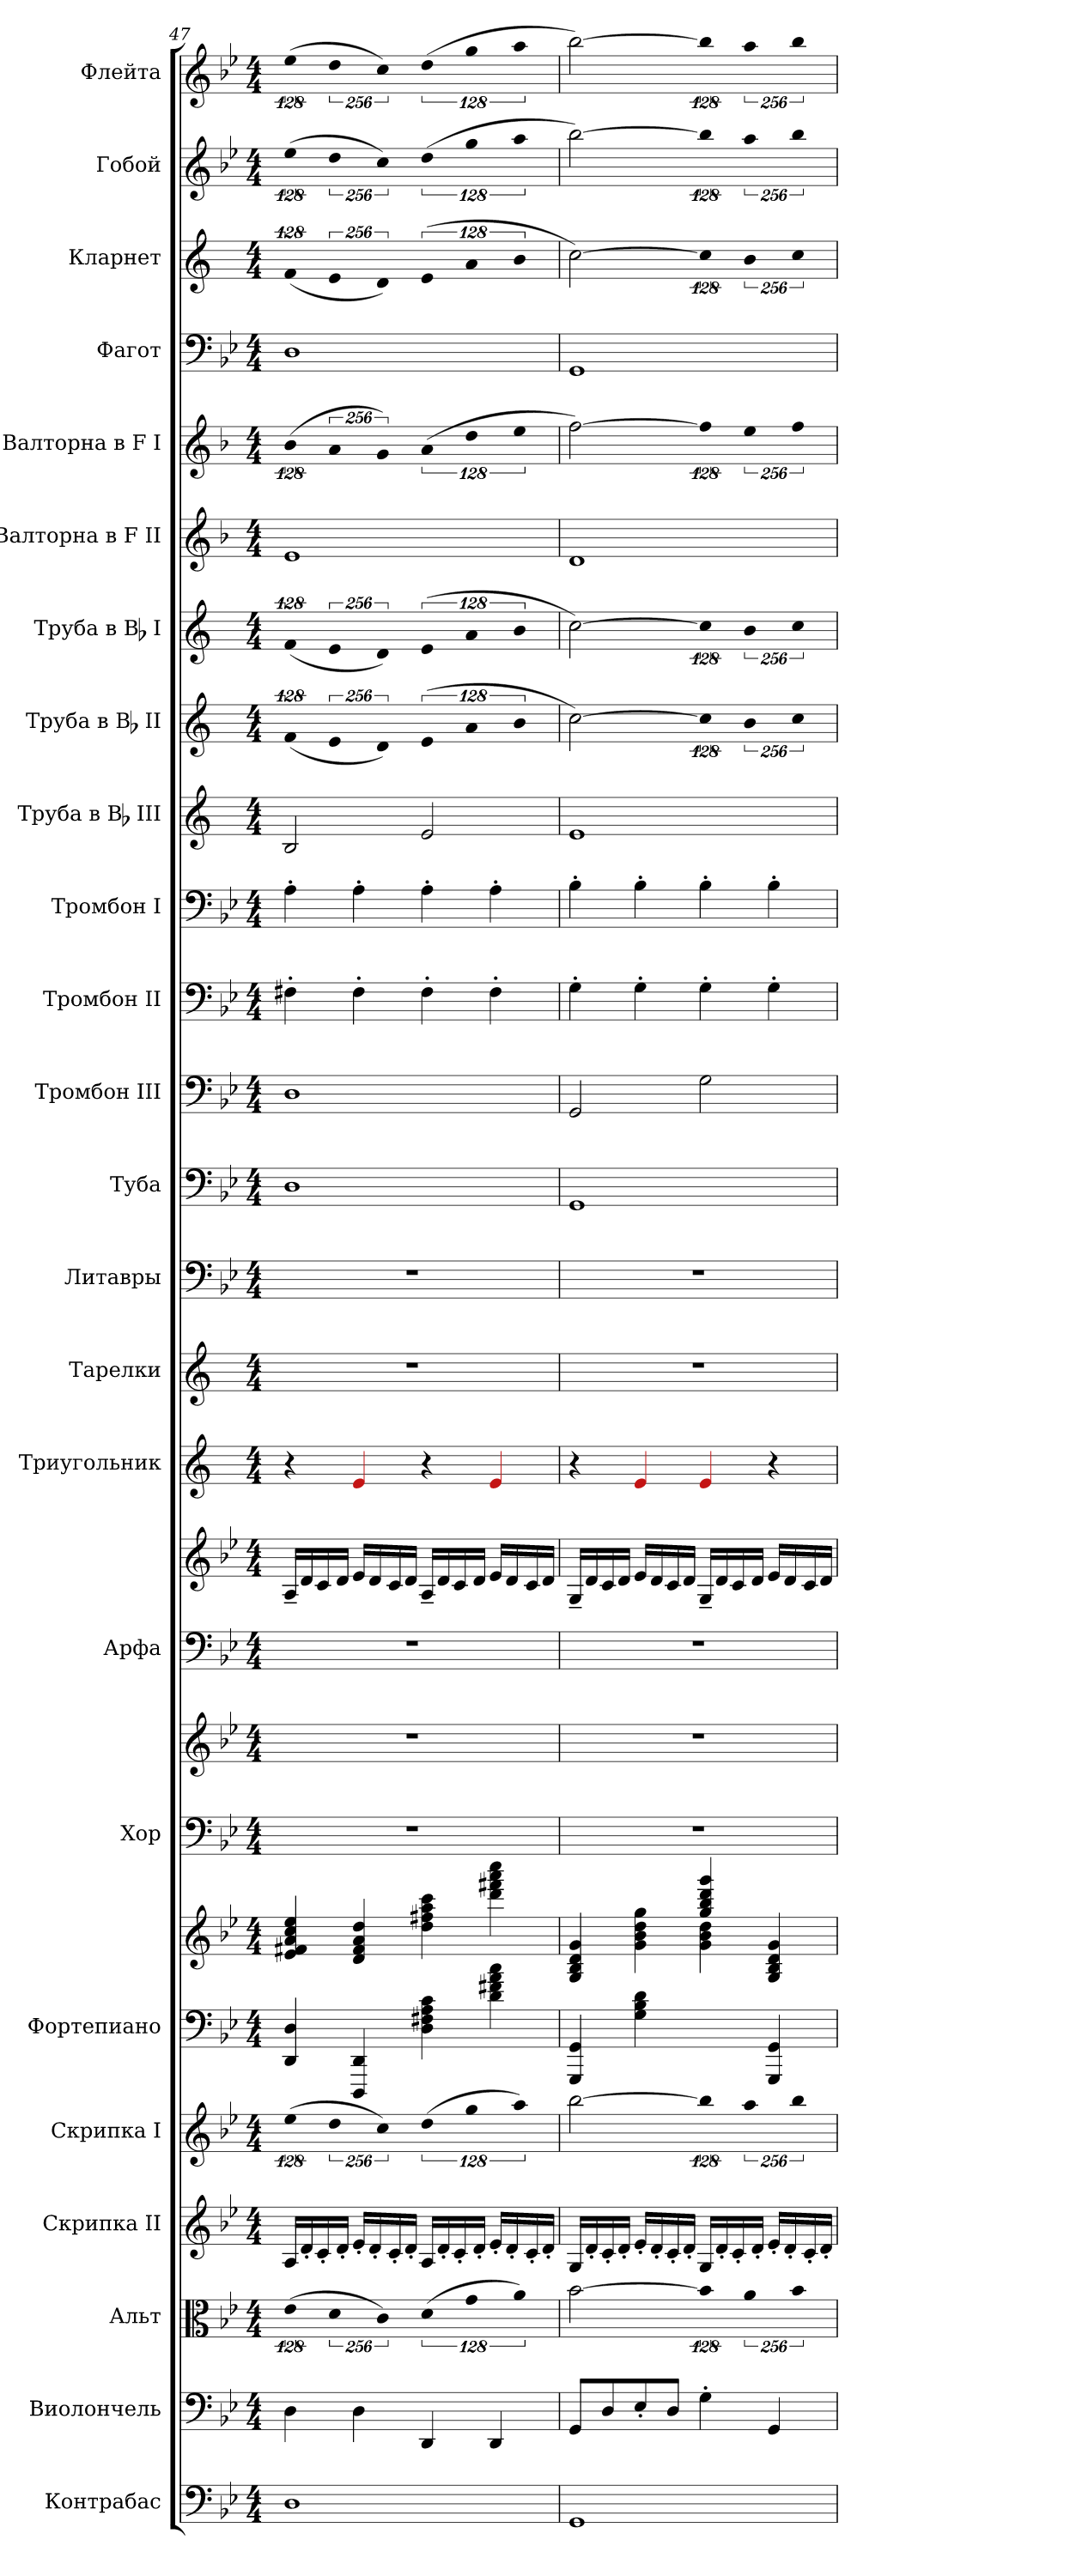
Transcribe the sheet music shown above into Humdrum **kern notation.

**kern	**kern	**kern	**kern	**kern	**kern	**kern	**kern	**kern	**kern	**kern	**kern	**kern	**kern	**kern	**kern	**kern	**kern	**kern	**kern	**kern	**kern	**kern	**kern	**kern	**kern	**kern
*part24	*part23	*part22	*part21	*part20	*part19	*part19	*part18	*part18	*part17	*part17	*part16	*part15	*part14	*part13	*part12	*part11	*part10	*part9	*part8	*part7	*part6	*part5	*part4	*part3	*part2	*part1
*staff27	*staff26	*staff25	*staff24	*staff23	*staff22	*staff21	*staff20	*staff19	*staff18	*staff17	*staff16	*staff15	*staff14	*staff13	*staff12	*staff11	*staff10	*staff9	*staff8	*staff7	*staff6	*staff5	*staff4	*staff3	*staff2	*staff1
*I"Контрабас	*I"Виолончель	*I"Альт	*I"Скрипка II	*I"Скрипка I	*I"Фортепиано	*	*I"Хор	*	*I"Арфа	*	*I"Триугольник	*I"Тарелки	*I"Литавры	*I"Туба	*I"Тромбон III	*I"Тромбон II	*I"Тромбон I	*I"Труба в Bb III	*I"Труба в Bb II	*I"Труба в Bb I	*I"Валторна в F II	*I"Валторна в F I	*I"Фагот	*I"Кларнет	*I"Гобой	*I"Флейта
*	*	*	*	*	*	*	*	*	*	*	*	*	*	*	*I'Тромб. III	*I'Тромб. II	*I'Тромб. I	*I'Тр. III	*I'Тр. II	*I'Тр. I	*I'Валт. II	*I'Влт. I	*	*	*	*
!!LO:PB:g=z
*clefF4	*clefF4	*clefC3	*clefG2	*clefG2	*clefF4	*clefG2	*clefF4	*clefG2	*clefF4	*clefG2	*clefG2	*clefG2	*clefF4	*clefF4	*clefF4	*clefF4	*clefF4	*clefG2	*clefG2	*clefG2	*clefG2	*clefG2	*clefF4	*clefG2	*clefG2	*clefG2
*ITrd7c12	*	*	*	*	*	*	*	*	*	*	*	*	*	*	*	*	*	*ITrd1c2	*ITrd1c2	*ITrd1c2	*ITrd4c7	*ITrd4c7	*	*ITrd1c2	*	*
*k[b-e-]	*k[b-e-]	*k[b-e-]	*k[b-e-]	*k[b-e-]	*k[b-e-]	*k[b-e-]	*k[b-e-]	*k[b-e-]	*k[b-e-]	*k[b-e-]	*k[]	*k[]	*k[b-e-]	*k[b-e-]	*k[b-e-]	*k[b-e-]	*k[b-e-]	*k[b-e-]	*k[b-e-]	*k[b-e-]	*k[b-e-]	*k[b-e-]	*k[b-e-]	*k[b-e-]	*k[b-e-]	*k[b-e-]
*B-:	*B-:	*B-:	*B-:	*B-:	*B-:	*B-:	*B-:	*B-:	*B-:	*B-:	*C:	*C:	*B-:	*B-:	*B-:	*B-:	*B-:	*B-:	*B-:	*B-:	*B-:	*B-:	*B-:	*B-:	*B-:	*B-:
*M4/4	*M4/4	*M4/4	*M4/4	*M4/4	*M4/4	*M4/4	*M4/4	*M4/4	*M4/4	*M4/4	*M4/4	*M4/4	*M4/4	*M4/4	*M4/4	*M4/4	*M4/4	*M4/4	*M4/4	*M4/4	*M4/4	*M4/4	*M4/4	*M4/4	*M4/4	*M4/4
=47	=47	=47	=47	=47	=47	=47	=47	=47	=47	=47	=47	=47	=47	=47	=47	=47	=47	=47	=47	=47	=47	=47	=47	=47	=47	=47
!	!	!LO:N:vis=4	!	!LO:N:vis=4	!	!	!	!	!	!	!	!	!	!	!	!	!	!	!LO:N:vis=4	!LO:N:vis=4	!	!LO:N:vis=4	!	!LO:N:vis=4	!LO:N:vis=4	!LO:N:vis=4
1DDi	4Di\	(512%85e-i\	16Ai/LL	(512%85ee-i\	4DDi/ 4Di	4e-i/ 4f#Xi 4ai 4cci 4ee-i	1r	1r	1r	16A~i/LL	4r	1r	1r	1Di	1Di	4F#X'i\	4A'i\	2Ai/	(512%85e-i/	(512%85e-i/	1Ai	(512%85e-i\	1Di	(512%85e-i/	(512%85ee-i\	(512%85ee-i\
.	.	.	16d'i/	.	.	.	.	.	.	16di/	.	.	.	.	.	.	.	.	.	.	.	.	.	.	.	.
.	.	.	16c'i/	.	.	.	.	.	.	16ci/	.	.	.	.	.	.	.	.	.	.	.	.	.	.	.	.
!	!	!LO:N:vis=4	!	!LO:N:vis=4	!	!	!	!	!	!	!	!	!	!	!	!	!	!	!LO:N:vis=4	!LO:N:vis=4	!	!LO:N:vis=4	!	!LO:N:vis=4	!LO:N:vis=4	!LO:N:vis=4
.	.	1024%171di\	.	1024%171ddi\	.	.	.	.	.	.	.	.	.	.	.	.	.	.	1024%171di/	1024%171di/	.	1024%171di/	.	1024%171di/	1024%171ddi\	1024%171ddi\
.	.	.	16d'i/JJ	.	.	.	.	.	.	16di/JJ	.	.	.	.	.	.	.	.	.	.	.	.	.	.	.	.
.	4Di\	.	16e-'i/LL	.	4DDDi/ 4DDi	4di/ 4f#i 4ai 4ddi	.	.	.	16e-i/LL	4Rei/	.	.	.	.	4F#'i\	4A'i\	.	.	.	.	.	.	.	.	.
.	.	.	16d'i/	.	.	.	.	.	.	16di/	.	.	.	.	.	.	.	.	.	.	.	.	.	.	.	.
!	!	!LO:N:vis=4	!	!LO:N:vis=4	!	!	!	!	!	!	!	!	!	!	!	!	!	!	!LO:N:vis=4	!LO:N:vis=4	!	!LO:N:vis=4	!	!LO:N:vis=4	!LO:N:vis=4	!LO:N:vis=4
.	.	1024%171ci\)	.	1024%171cci\)	.	.	.	.	.	.	.	.	.	.	.	.	.	.	1024%171ci/)	1024%171ci/)	.	1024%171ci/)	.	1024%171ci/)	1024%171cci\)	1024%171cci\)
.	.	.	16c'i/	.	.	.	.	.	.	16ci/	.	.	.	.	.	.	.	.	.	.	.	.	.	.	.	.
.	.	.	16d'i/JJ	.	.	.	.	.	.	16di/JJ	.	.	.	.	.	.	.	.	.	.	.	.	.	.	.	.
!	!	!LO:N:vis=4	!	!LO:N:vis=4	!	!	!	!	!	!	!	!	!	!	!	!	!	!	!LO:N:vis=4	!LO:N:vis=4	!	!LO:N:vis=4	!	!LO:N:vis=4	!LO:N:vis=4	!LO:N:vis=4
.	4DDi/	(512%85di\	16Ai/LL	(512%85ddi\	4Di\ 4F#Xi 4Ai 4ci	4ddi\ 4ff#Xi 4aai 4ccci	.	.	.	16A~i/LL	4r	.	.	.	.	4F#'i\	4A'i\	2di/	(512%85di/	(512%85di/	.	(512%85di/	.	(512%85di/	(512%85ddi\	(512%85ddi\
.	.	.	16d'i/	.	.	.	.	.	.	16di/	.	.	.	.	.	.	.	.	.	.	.	.	.	.	.	.
.	.	.	16c'i/	.	.	.	.	.	.	16ci/	.	.	.	.	.	.	.	.	.	.	.	.	.	.	.	.
!	!	!LO:N:vis=4	!	!LO:N:vis=4	!	!	!	!	!	!	!	!	!	!	!	!	!	!	!LO:N:vis=4	!LO:N:vis=4	!	!LO:N:vis=4	!	!LO:N:vis=4	!LO:N:vis=4	!LO:N:vis=4
.	.	1024%171gi\	.	1024%171ggi\	.	.	.	.	.	.	.	.	.	.	.	.	.	.	1024%171gi/	1024%171gi/	.	1024%171gi\	.	1024%171gi/	1024%171ggi\	1024%171ggi\
.	.	.	16d'i/JJ	.	.	.	.	.	.	16di/JJ	.	.	.	.	.	.	.	.	.	.	.	.	.	.	.	.
.	4DDi/	.	16e-'i/LL	.	4di\ 4f#Xi 4ai 4cci	4dddi\ 4fff#Xi 4aaai 4cccci	.	.	.	16e-i/LL	4Rei/	.	.	.	.	4F#'i\	4A'i\	.	.	.	.	.	.	.	.	.
.	.	.	16d'i/	.	.	.	.	.	.	16di/	.	.	.	.	.	.	.	.	.	.	.	.	.	.	.	.
!	!	!LO:N:vis=4	!	!LO:N:vis=4	!	!	!	!	!	!	!	!	!	!	!	!	!	!	!LO:N:vis=4	!LO:N:vis=4	!	!LO:N:vis=4	!	!LO:N:vis=4	!LO:N:vis=4	!LO:N:vis=4
.	.	1024%171ai\)	.	1024%171aai\)	.	.	.	.	.	.	.	.	.	.	.	.	.	.	1024%171ai\	1024%171ai\	.	1024%171ai\	.	1024%171ai\	1024%171aai\	1024%171aai\
.	.	.	16c'i/	.	.	.	.	.	.	16ci/	.	.	.	.	.	.	.	.	.	.	.	.	.	.	.	.
.	.	.	16d'i/JJ	.	.	.	.	.	.	16di/JJ	.	.	.	.	.	.	.	.	.	.	.	.	.	.	.	.
=48	=48	=48	=48	=48	=48	=48	=48	=48	=48	=48	=48	=48	=48	=48	=48	=48	=48	=48	=48	=48	=48	=48	=48	=48	=48	=48
*	*	*	*	*	*	*^	*	*	*	*	*	*	*	*	*	*	*	*	*	*	*	*	*	*	*	*
1GGGi	8GGi/L	[>2b-i\	16Gi/LL	[>2bb-i\	4GGGi/ 4GGi	4Gi/ 4B-i 4di 4gi	4ryy	1r	1r	1r	16G~i/LL	4r	1r	1r	1GGi	2GGi/	4G'i\	4B-'i\	1di	[>2b-i\)	[>2b-i\)	1Gi	[>2b-i\)	1GGi	[>2b-i\)	[>2bb-i\)	[>2bb-i\)
.	.	.	16d'i/	.	.	.	.	.	.	.	16di/	.	.	.	.	.	.	.	.	.	.	.	.	.	.	.	.
.	8Di/	.	16c'i/	.	.	.	.	.	.	.	16ci/	.	.	.	.	.	.	.	.	.	.	.	.	.	.	.	.
.	.	.	16d'i/JJ	.	.	.	.	.	.	.	16di/JJ	.	.	.	.	.	.	.	.	.	.	.	.	.	.	.	.
.	8E-'i/	.	16e-'i/LL	.	4Gi\ 4B-i 4di	4ryy	4gi\ 4b-i 4ddi 4ggi	.	.	.	16e-i/LL	4Rei/	.	.	.	.	4G'i\	4B-'i\	.	.	.	.	.	.	.	.	.
.	.	.	16d'i/	.	.	.	.	.	.	.	16di/	.	.	.	.	.	.	.	.	.	.	.	.	.	.	.	.
.	8Di/J	.	16c'i/	.	.	.	.	.	.	.	16ci/	.	.	.	.	.	.	.	.	.	.	.	.	.	.	.	.
.	.	.	16d'i/JJ	.	.	.	.	.	.	.	16di/JJ	.	.	.	.	.	.	.	.	.	.	.	.	.	.	.	.
!	!	!LO:N:vis=4	!	!LO:N:vis=4	!	!	!	!	!	!	!	!	!	!	!	!	!	!	!	!LO:N:vis=4	!LO:N:vis=4	!	!LO:N:vis=4	!	!LO:N:vis=4	!LO:N:vis=4	!LO:N:vis=4
.	4G'i\	512%85b-i\]	16Gi/LL	512%85bb-i\]	4ryy	4ggi/ 4bb-i 4dddi 4gggi	4gi\ 4b-i 4ddi	.	.	.	16G~i/LL	4Rei/	.	.	.	2Gi\	4G'i\	4B-'i\	.	512%85b-i\]	512%85b-i\]	.	512%85b-i\]	.	512%85b-i\]	512%85bb-i\]	512%85bb-i\]
.	.	.	16d'i/	.	.	.	.	.	.	.	16di/	.	.	.	.	.	.	.	.	.	.	.	.	.	.	.	.
.	.	.	16c'i/	.	.	.	.	.	.	.	16ci/	.	.	.	.	.	.	.	.	.	.	.	.	.	.	.	.
!	!	!LO:N:vis=4	!	!LO:N:vis=4	!	!	!	!	!	!	!	!	!	!	!	!	!	!	!	!LO:N:vis=4	!LO:N:vis=4	!	!LO:N:vis=4	!	!LO:N:vis=4	!LO:N:vis=4	!LO:N:vis=4
.	.	1024%171ai\	.	1024%171aai\	.	.	.	.	.	.	.	.	.	.	.	.	.	.	.	1024%171ai\	1024%171ai\	.	1024%171ai\	.	1024%171ai\	1024%171aai\	1024%171aai\
.	.	.	16d'i/JJ	.	.	.	.	.	.	.	16di/JJ	.	.	.	.	.	.	.	.	.	.	.	.	.	.	.	.
.	4GGi/	.	16e-'i/LL	.	4GGGi/ 4GGi	4Gi/ 4B-i 4di 4gi	4ryy	.	.	.	16e-i/LL	4r	.	.	.	.	4G'i\	4B-'i\	.	.	.	.	.	.	.	.	.
.	.	.	16d'i/	.	.	.	.	.	.	.	16di/	.	.	.	.	.	.	.	.	.	.	.	.	.	.	.	.
!	!	!LO:N:vis=4	!	!LO:N:vis=4	!	!	!	!	!	!	!	!	!	!	!	!	!	!	!	!LO:N:vis=4	!LO:N:vis=4	!	!LO:N:vis=4	!	!LO:N:vis=4	!LO:N:vis=4	!LO:N:vis=4
.	.	1024%171b-i\	.	1024%171bb-i\	.	.	.	.	.	.	.	.	.	.	.	.	.	.	.	1024%171b-i\	1024%171b-i\	.	1024%171b-i\	.	1024%171b-i\	1024%171bb-i\	1024%171bb-i\
.	.	.	16c'i/	.	.	.	.	.	.	.	16ci/	.	.	.	.	.	.	.	.	.	.	.	.	.	.	.	.
.	.	.	16d'i/JJ	.	.	.	.	.	.	.	16di/JJ	.	.	.	.	.	.	.	.	.	.	.	.	.	.	.	.
*	*	*	*	*	*	*v	*v	*	*	*	*	*	*	*	*	*	*	*	*	*	*	*	*	*	*	*	*
=	=	=	=	=	=	=	=	=	=	=	=	=	=	=	=	=	=	=	=	=	=	=	=	=	=	=
*-	*-	*-	*-	*-	*-	*-	*-	*-	*-	*-	*-	*-	*-	*-	*-	*-	*-	*-	*-	*-	*-	*-	*-	*-	*-	*-
